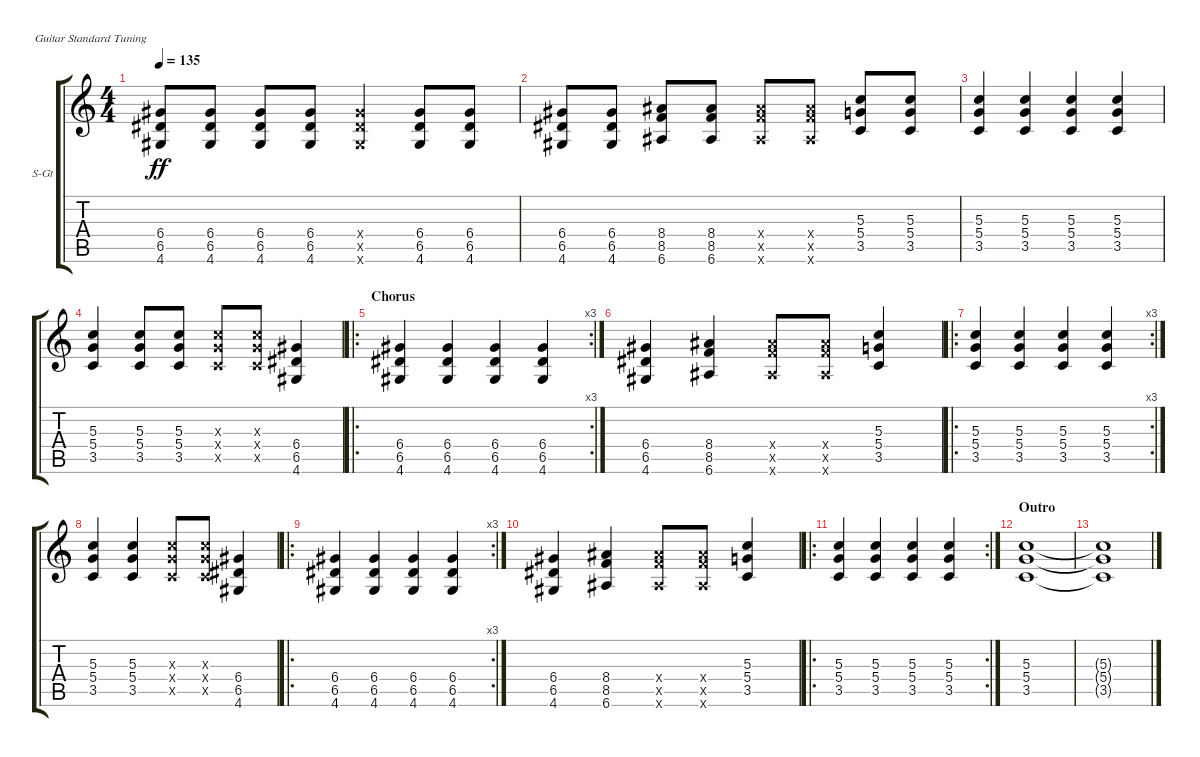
\defaultSystemsLayout 4
\bracketExtendMode groupsimilarinstruments
\firstSystemTrackNameOrientation horizontal
\otherSystemsTrackNameOrientation horizontal
\track ("Steel Guitar" "S-Gt") {instrument acousticguitarsteel}
\staff {score tabs}
\tuning (E4 B3 G3 D3 A2 E2)
\ts (4 4)
\tempo 135
\clef g2
\ks c
(6.5 4.6 6.4).8{dy ff} (6.4 6.5 4.6).8 (6.4 6.5 4.6).8 (6.4 6.5 4.6).8 (4.6{x} 6.5{x} 6.4{x}).4 (6.4 6.5 4.6).8 (6.4 6.5 4.6).8 |
(6.5 4.6 6.4).8 (6.4 6.5 4.6).8 (8.4 8.5 6.6).8 (8.4 8.5 6.6).8 (6.6{x} 8.5{x} 8.4{x}).8 (6.6{x} 8.5{x} 8.4{x}).8 (3.5 5.4 5.3).8 (5.4 3.5 5.3).8 |
(3.5 5.4 5.3).4 (3.5 5.4 5.3).4 (3.5 5.4 5.3).4 (3.5 5.3 5.4).4 |
(3.5 5.4 5.3).4 (3.5 5.4 5.3).8 (3.5 5.3 5.4).8 (3.5{x} 5.3{x} 5.4{x}).8 (3.5{x} 5.3{x} 5.4{x}).8 (4.6 6.5 6.4).4 |
\ro
\rc 3
\section ("" "Chorus")
(6.4 6.5 4.6).4 (6.4 6.5 4.6).4 (6.4 6.5 4.6).4 (6.4 6.5 4.6).4 |
(4.6 6.5 6.4).4 (8.4 8.5 6.6).4 (8.4{x} 8.5{x} 6.6{x}).8 (8.4{x} 8.5{x} 6.6{x}).8 (3.5 5.4 5.3).4 |
\ro
\rc 3
(3.5 5.4 5.3).4 (3.5 5.4 5.3).4 (3.5 5.4 5.3).4 (3.5 5.4 5.3).4 |
(3.5 5.4 5.3).4 (5.3 5.4 3.5).4 (5.3{x} 5.4{x} 3.5{x}).8 (5.3{x} 5.4{x} 3.5{x}).8 (4.6 6.5 6.4).4 |
\ro
\rc 3
(6.4 6.5 4.6).4 (6.4 6.5 4.6).4 (6.4 6.5 4.6).4 (6.4 6.5 4.6).4 |
(4.6 6.5 6.4).4 (8.4 8.5 6.6).4 (8.4{x} 8.5{x} 6.6{x}).8 (8.4{x} 8.5{x} 6.6{x}).8 (3.5 5.4 5.3).4 |
\ro
\rc 2
(3.5 5.4 5.3).4 (3.5 5.4 5.3).4 (3.5 5.4 5.3).4 (3.5 5.4 5.3).4 |
\section ("" "Outro")
(3.5 5.4 5.3).1 |
(3.5{t} 5.4{t} 5.3{t}).1{lyrics (0 "") lyrics (1 "") lyrics (2 "") lyrics (3 "") lyrics (4 "")}
